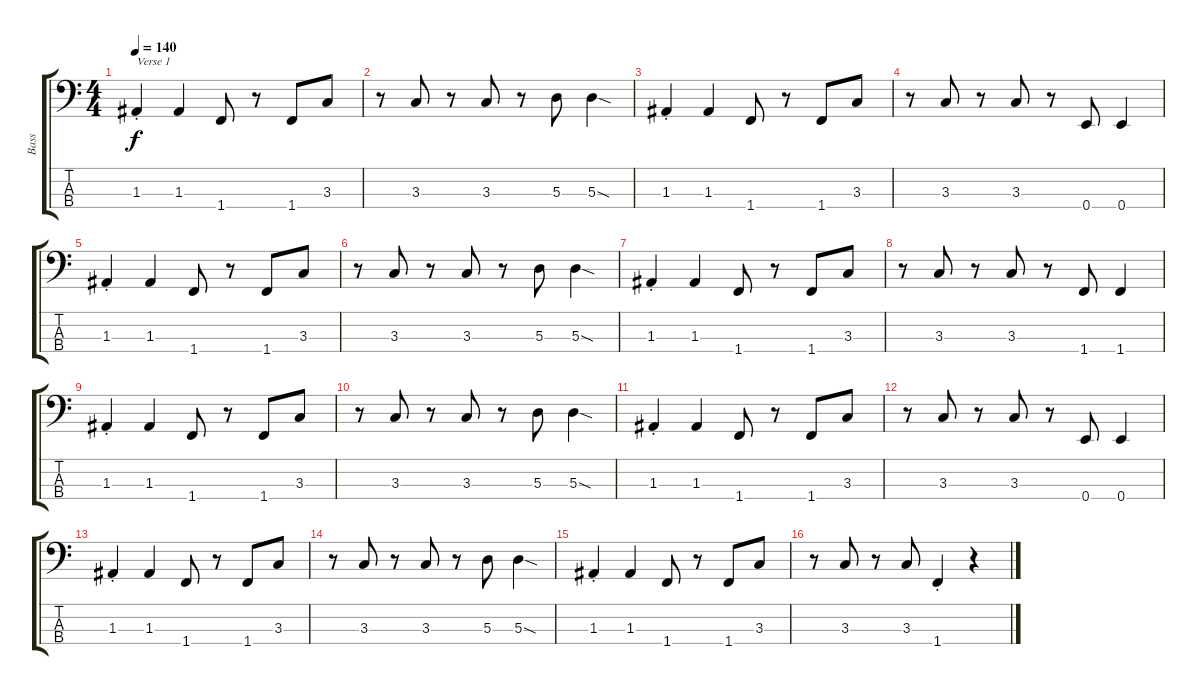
\track ("Bass" "Bass") {instrument electricbassfinger}
\staff {score tabs}
\tuning (G2 D2 A1 E1) {hide}
\ts (4 4)
\tempo 140
\clef f4
\ks c
1.3{st}.4{txt "Verse 1" dy f} 1.3.4 1.4.8 r.8 1.4.8 3.3.8 |
r.8 3.3.8 r.8 3.3.8 r.8 5.3.8 5.3{sod}.4 |
1.3{st}.4 1.3.4 1.4.8 r.8 1.4.8 3.3.8 |
r.8 3.3.8 r.8 3.3.8 r.8 0.4.8 0.4.4 |
1.3{st}.4 1.3.4 1.4.8 r.8 1.4.8 3.3.8 |
r.8 3.3.8 r.8 3.3.8 r.8 5.3.8 5.3{sod}.4 |
1.3{st}.4 1.3.4 1.4.8 r.8 1.4.8 3.3.8 |
r.8 3.3.8 r.8 3.3.8 r.8 1.4.8 1.4.4 |
1.3{st}.4 1.3.4 1.4.8 r.8 1.4.8 3.3.8 |
r.8 3.3.8 r.8 3.3.8 r.8 5.3.8 5.3{sod}.4 |
1.3{st}.4 1.3.4 1.4.8 r.8 1.4.8 3.3.8 |
r.8 3.3.8 r.8 3.3.8 r.8 0.4.8 0.4.4 |
1.3{st}.4 1.3.4 1.4.8 r.8 1.4.8 3.3.8 |
r.8 3.3.8 r.8 3.3.8 r.8 5.3.8 5.3{sod}.4 |
1.3{st}.4 1.3.4 1.4.8 r.8 1.4.8 3.3.8 |
r.8 3.3.8 r.8 3.3.8 1.4{st}.4 r.4
